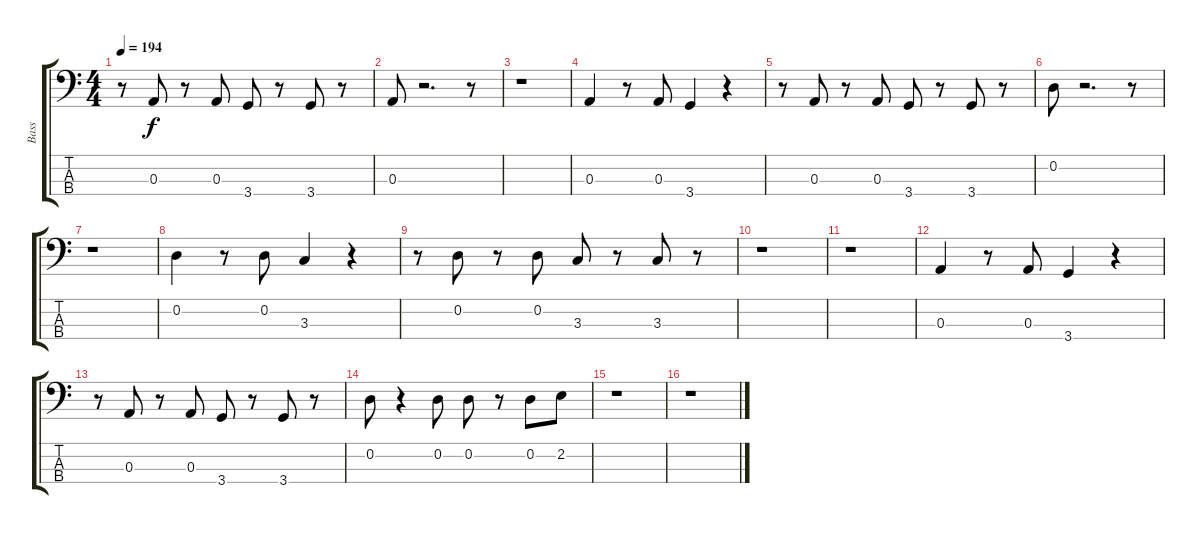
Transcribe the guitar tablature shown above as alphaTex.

\track ("Bass" "Bass") {instrument electricbassfinger}
\staff {score tabs}
\tuning (G2 D2 A1 E1) {hide}
\ts (4 4)
\tempo 194
\clef f4
\ks c
r.8{dy f} 0.3.8 r.8 0.3.8 3.4.8 r.8 3.4.8 r.8 |
0.3.8 r.2{d} r.8 |
r.1 |
0.3.4 r.8 0.3.8 3.4.4 r.4 |
r.8 0.3.8 r.8 0.3.8 3.4.8 r.8 3.4.8 r.8 |
0.2.8 r.2{d} r.8 |
r.1 |
0.2.4 r.8 0.2.8 3.3.4 r.4 |
r.8 0.2.8 r.8 0.2.8 3.3.8 r.8 3.3.8 r.8 |
r.1 |
r.1 |
0.3.4 r.8 0.3.8 3.4.4 r.4 |
r.8 0.3.8 r.8 0.3.8 3.4.8 r.8 3.4.8 r.8 |
0.2.8 r.4 0.2.8 0.2.8 r.8 0.2.8 2.2.8 |
r.1 |
r.1
